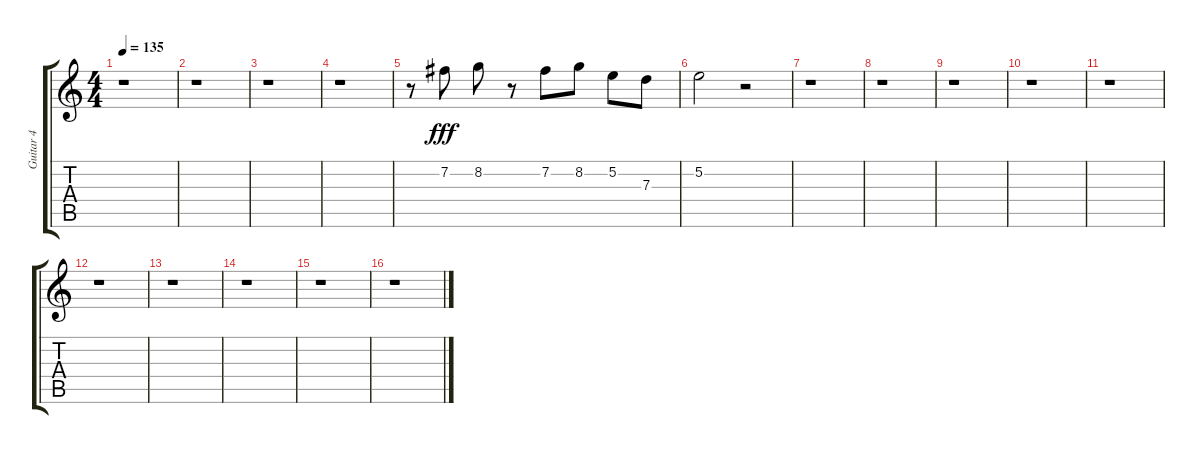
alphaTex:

\track ("Guitar 4" "Guitar 4") {instrument acousticguitarsteel}
\staff {score tabs}
\tuning (E4 B3 G3 D3 A2 E2) {hide}
\ts (4 4)
\tempo 135
\clef g2
\ks c
r.1{dy fff} |
r.1 |
r.1 |
r.1 |
r.8{instrument acousticguitarsteel} 7.2.8 8.2.8 r.8 7.2.8 8.2.8 5.2.8 7.3.8 |
5.2.2{instrument acousticguitarsteel} r.2 |
r.1 |
r.1 |
r.1 |
r.1 |
r.1 |
r.1 |
r.1 |
r.1 |
r.1 |
r.1
